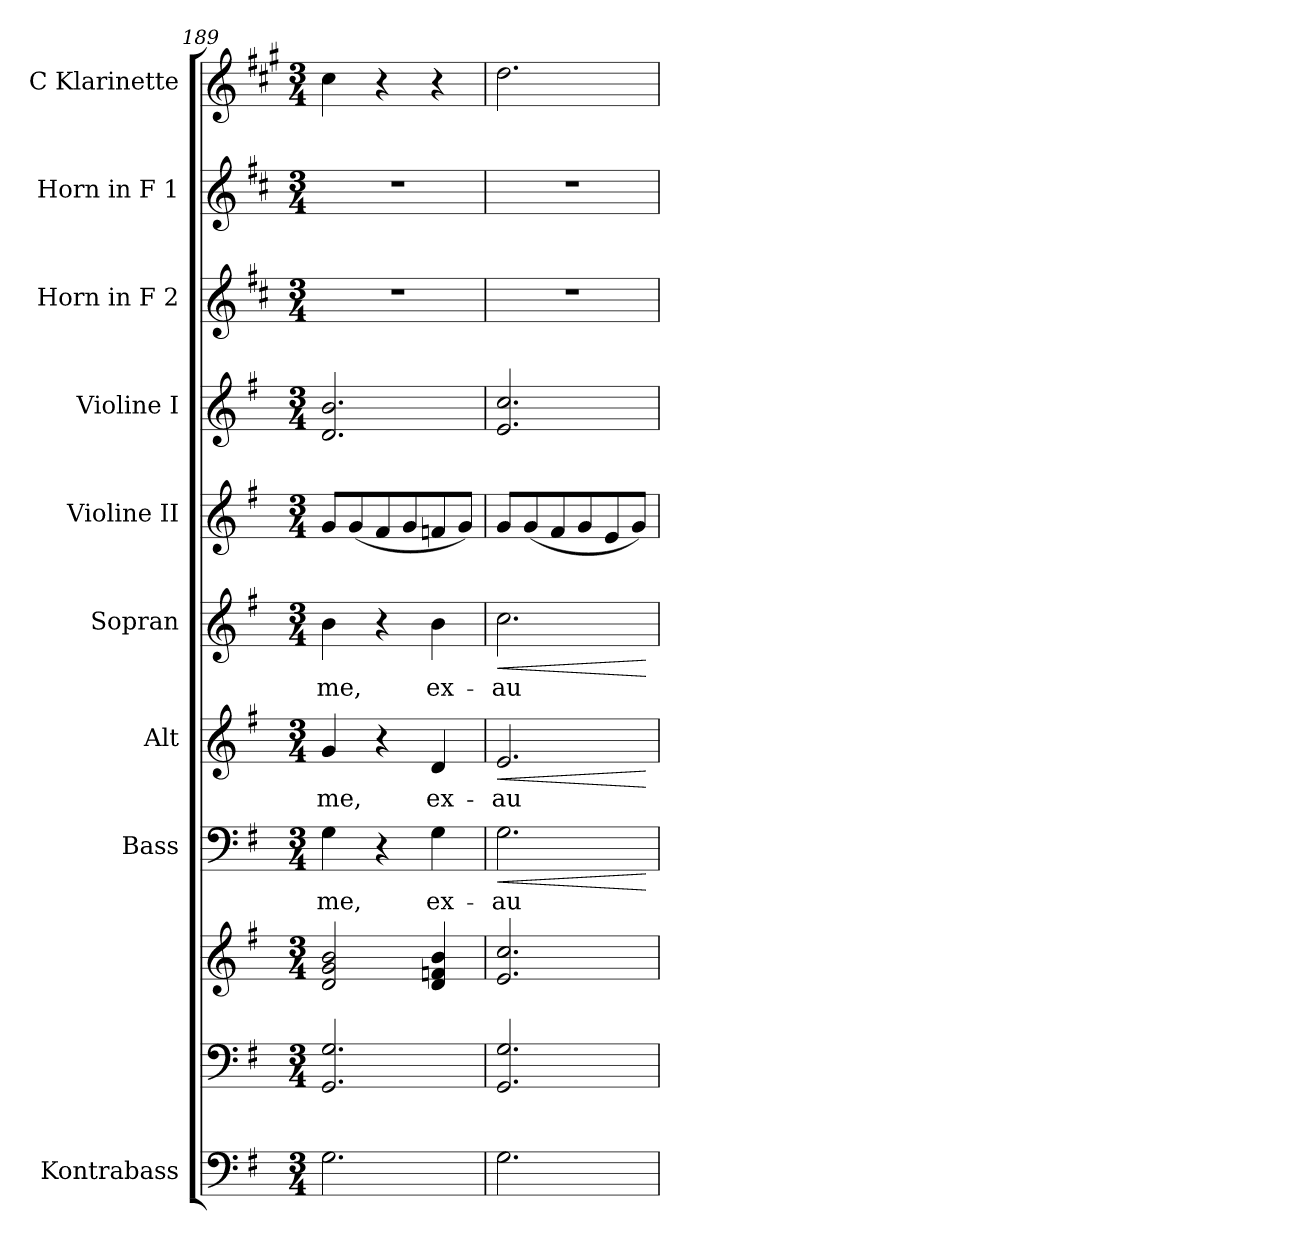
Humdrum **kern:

**kern	**kern	**kern	**kern	**text	**dynam	**kern	**text	**dynam	**kern	**text	**dynam	**kern	**kern	**kern	**kern	**kern
*part10	*part9	*part9	*part8	*part8	*part8	*part7	*part7	*part7	*part6	*part6	*part6	*part5	*part4	*part3	*part2	*part1
*staff11	*staff10	*staff9	*staff8	*staff8	*staff8	*staff7	*staff7	*staff7	*staff6	*staff6	*staff6	*staff5	*staff4	*staff3	*staff2	*staff1
*I"Kontrabass	*	*	*I"Bass	*	*	*I"Alt	*	*	*I"Sopran	*	*	*I"Violine II	*I"Violine I	*I"Horn in F 2	*I"Horn in F 1	*I"C Klarinette
*I'Kb.	*	*	*I'B.	*	*	*I'A.	*	*	*I'S.	*	*	*I'Vl. II	*I'Vl. I	*	*	*I'Kl.
*clefF4	*clefF4	*clefG2	*clefF4	*	*	*clefG2	*	*	*clefG2	*	*	*clefG2	*clefG2	*clefG2	*clefG2	*clefG2
*ITrd7c12	*	*	*	*	*	*	*	*	*	*	*	*	*	*ITrd4c7	*ITrd4c7	*ITrd1c2
*k[f#]	*k[f#]	*k[f#]	*k[f#]	*	*	*k[f#]	*	*	*k[f#]	*	*	*k[f#]	*k[f#]	*k[f#]	*k[f#]	*k[f#]
*G:	*G:	*G:	*G:	*	*	*G:	*	*	*G:	*	*	*G:	*G:	*G:	*G:	*G:
*M3/4	*M3/4	*M3/4	*M3/4	*	*	*M3/4	*	*	*M3/4	*	*	*M3/4	*M3/4	*M3/4	*M3/4	*M3/4
=189	=189	=189	=189	=189	=189	=189	=189	=189	=189	=189	=189	=189	=189	=189	=189	=189
!	!	!	!	!LO:LY:b	!	!	!LO:LY:b	!	!	!LO:LY:b	!	!	!	!	!	!
2.GG\	2.GG/ 2.G/	2d/ 2g/ 2b/	4G\	me,	.	4g/	me,	.	4b\	me,	.	8g/L	2.d/ 2.b/	2.r	2.r	4b\
.	.	.	.	.	.	.	.	.	.	.	.	(<8g/	.	.	.	.
.	.	.	4r	.	.	4r	.	.	4r	.	.	8f#/	.	.	.	4r
.	.	.	.	.	.	.	.	.	.	.	.	8g/	.	.	.	.
!	!	!	!	!LO:LY:b	!	!	!LO:LY:b	!	!	!LO:LY:b	!	!	!	!	!	!
.	.	4d/ 4fn/ 4b/	4G\	ex-	.	4d/	ex-	.	4b\	ex-	.	8fn/	.	.	.	4r
.	.	.	.	.	.	.	.	.	.	.	.	8g/J)	.	.	.	.
=190	=190	=190	=190	=190	=190	=190	=190	=190	=190	=190	=190	=190	=190	=190	=190	=190
!	!	!	!	!LO:LY:b	!LO:HP:b	!	!LO:LY:b	!LO:HP:b	!	!LO:LY:b	!LO:HP:b	!	!	!	!	!
2.GG\	2.GG/ 2.G/	2.e/ 2.cc/	2.G\	-au-	<	2.e/	-au-	<	2.cc\	-au-	<	8g/L	2.e/ 2.cc/	2.r	2.r	2.cc\
.	.	.	.	.	.	.	.	.	.	.	.	(<8g/	.	.	.	.
.	.	.	.	.	.	.	.	.	.	.	.	8f#/	.	.	.	.
.	.	.	.	.	.	.	.	.	.	.	.	8g/	.	.	.	.
.	.	.	.	.	.	.	.	.	.	.	.	8e/	.	.	.	.
.	.	.	.	.	.	.	.	.	.	.	.	8g/J)	.	.	.	.
.	.	.	.	.	[	.	.	[	.	.	[	.	.	.	.	.
=	=	=	=	=	=	=	=	=	=	=	=	=	=	=	=	=
*-	*-	*-	*-	*-	*-	*-	*-	*-	*-	*-	*-	*-	*-	*-	*-	*-
